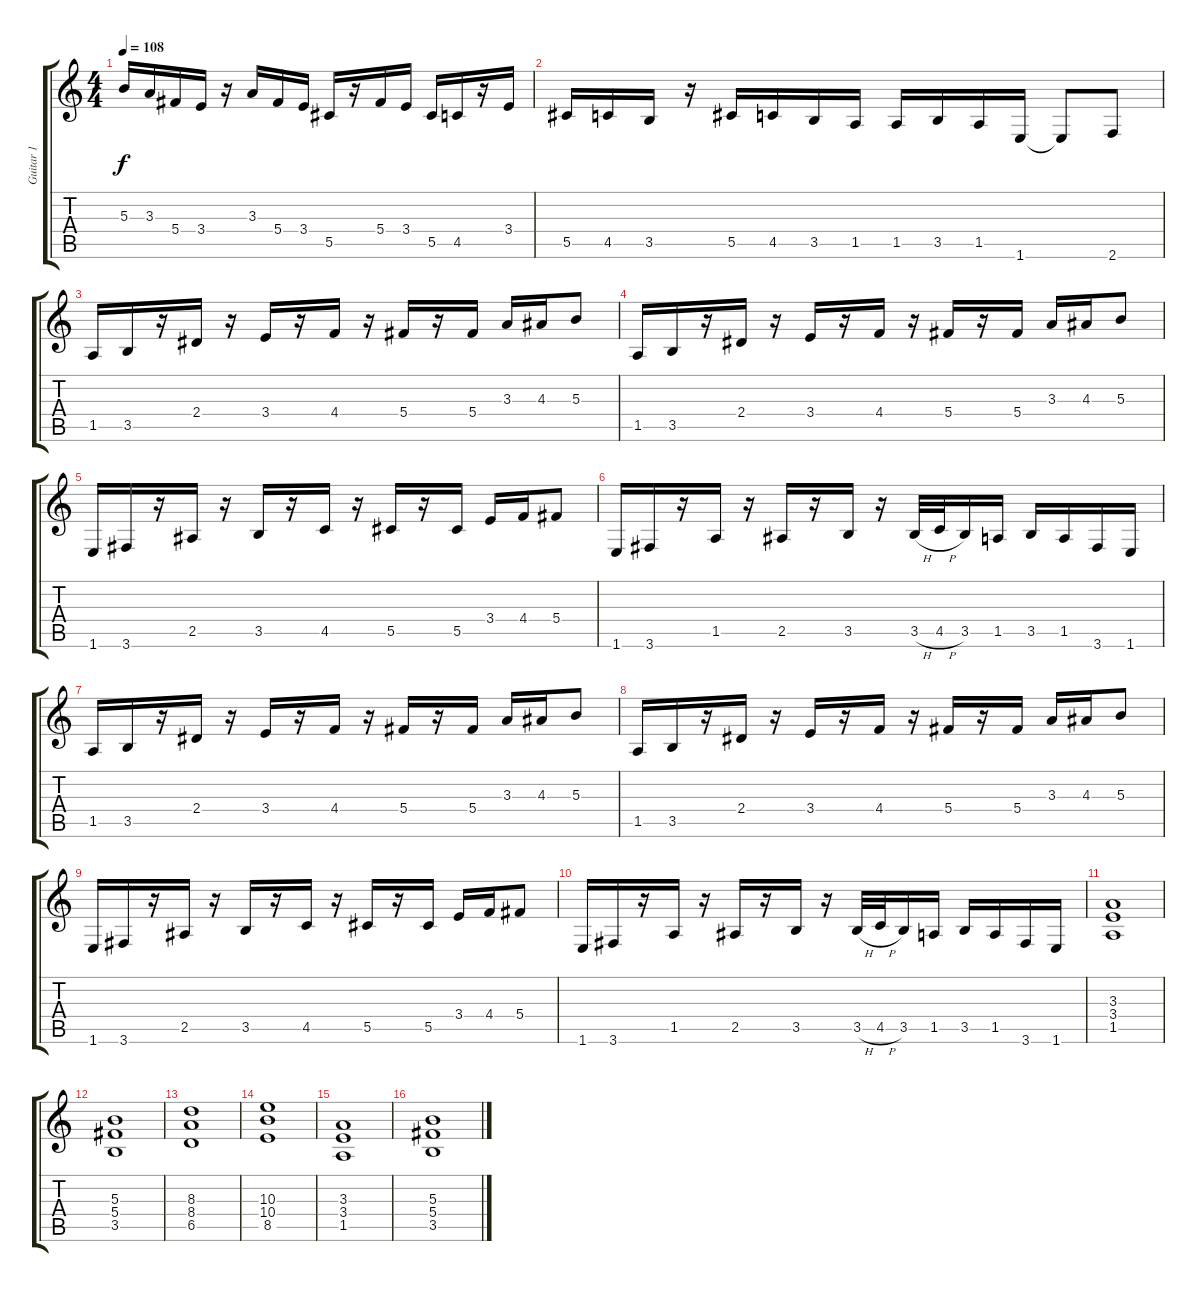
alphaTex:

\track ("Guitar 1" "Guitar 1") {instrument distortionguitar}
\staff {score tabs}
\tuning (Eb4 Bb3 Gb3 Db3 Ab2 Eb2) {hide}
\ts (4 4)
\tempo 108
\clef g2
\ks c
5.3.16{dy f} 3.3.16 5.4.16 3.4.16 r.16 3.3.16 5.4.16 3.4.16 5.5.16 r.16 5.4.16 3.4.16 5.5.16 4.5.16 r.16 3.4.16 |
5.5.16 4.5.16 3.5.16 r.16 5.5.16 4.5.16 3.5.16 1.5.16 1.5.16 3.5.16 1.5.16 1.6.16 1.6{t}.8 2.6.8 |
1.5.16 3.5.16 r.16 2.4.16 r.16 3.4.16 r.16 4.4.16 r.16 5.4.16 r.16 5.4.16 3.3.16 4.3.16 5.3.8 |
1.5.16 3.5.16 r.16 2.4.16 r.16 3.4.16 r.16 4.4.16 r.16 5.4.16 r.16 5.4.16 3.3.16 4.3.16 5.3.8 |
1.6.16 3.6.16 r.16 2.5.16 r.16 3.5.16 r.16 4.5.16 r.16 5.5.16 r.16 5.5.16 3.4.16 4.4.16 5.4.8 |
1.6.16 3.6.16 r.16 1.5.16 r.16 2.5.16 r.16 3.5.16 r.16 3.5{h}.32 4.5{h}.32 3.5.16 1.5.16 3.5.16 1.5.16 3.6.16 1.6.16 |
1.5.16 3.5.16 r.16 2.4.16 r.16 3.4.16 r.16 4.4.16 r.16 5.4.16 r.16 5.4.16 3.3.16 4.3.16 5.3.8 |
1.5.16 3.5.16 r.16 2.4.16 r.16 3.4.16 r.16 4.4.16 r.16 5.4.16 r.16 5.4.16 3.3.16 4.3.16 5.3.8 |
1.6.16 3.6.16 r.16 2.5.16 r.16 3.5.16 r.16 4.5.16 r.16 5.5.16 r.16 5.5.16 3.4.16 4.4.16 5.4.8 |
1.6.16 3.6.16 r.16 1.5.16 r.16 2.5.16 r.16 3.5.16 r.16 3.5{h}.32 4.5{h}.32 3.5.16 1.5.16 3.5.16 1.5.16 3.6.16 1.6.16 |
(3.3 3.4 1.5).1 |
(5.3 5.4 3.5).1 |
(8.3 8.4 6.5).1 |
(10.3 10.4 8.5).1 |
(3.3 3.4 1.5).1 |
(5.3 5.4 3.5).1
